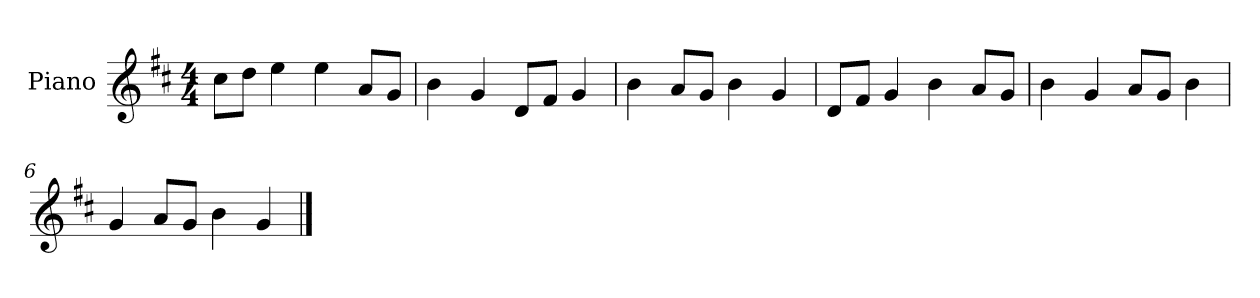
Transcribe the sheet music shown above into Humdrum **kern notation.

**kern
*part1
*staff1
*I"Piano
*I'P-no
*clefG2
*k[f#c#]
*M4/4
*MM90
=1
8cc#\L
8dd\J
4ee\
4ee\
8a/L
8g/J
=2
4b\
4g/
8d/L
8f#/J
4g/
=3
4b\
8a/L
8g/J
4b\
4g/
=4
8d/L
8f#/J
4g/
4b\
8a/L
8g/J
=5
4b\
4g/
8a/L
8g/J
4b\
=6
4g/
8a/L
8g/J
4b\
4g/
==
*-
